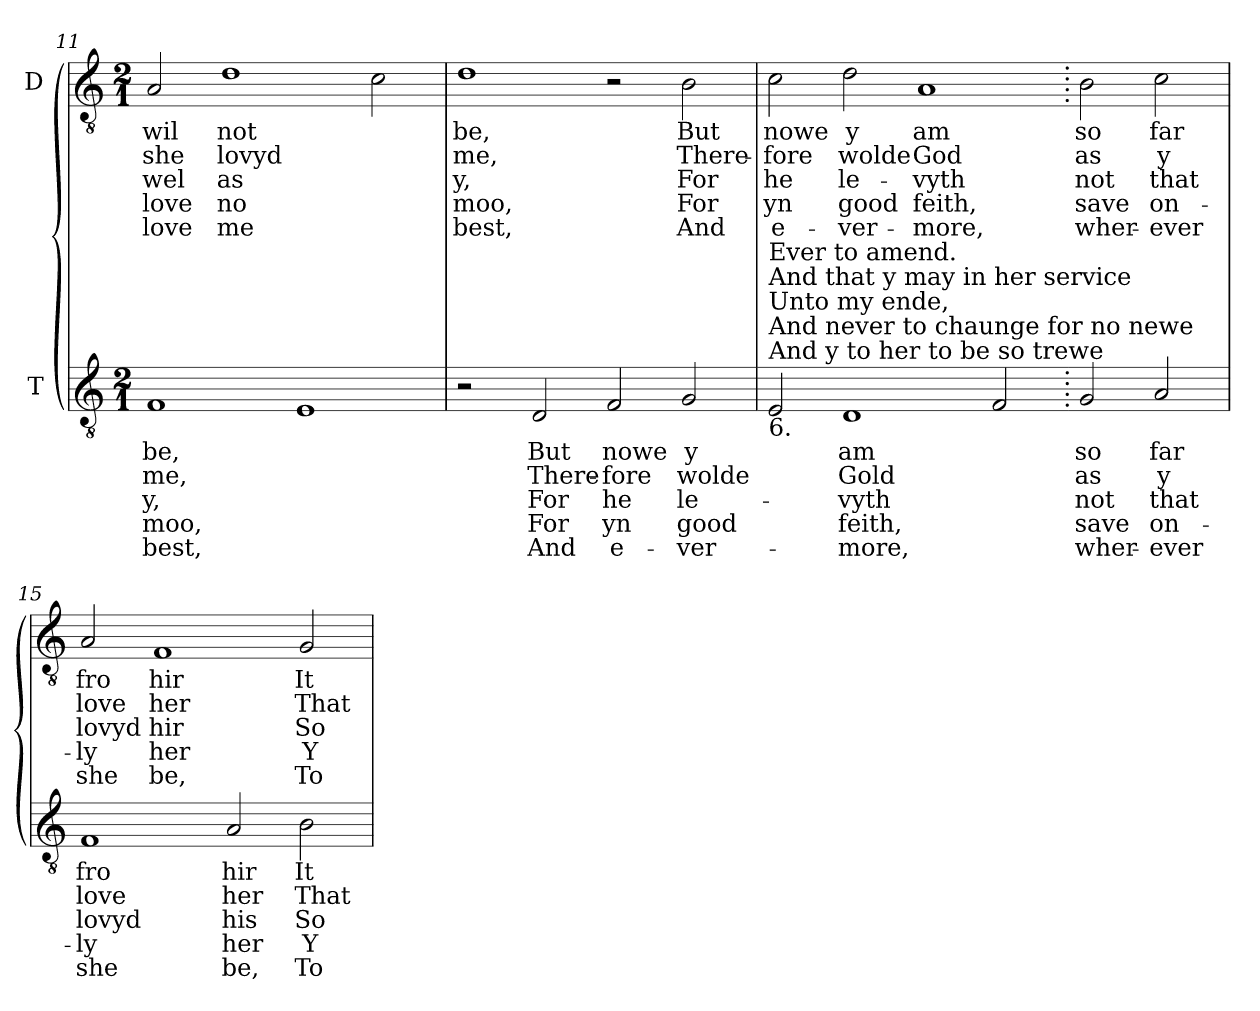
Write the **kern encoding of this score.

**kern	**text	**text	**text	**text	**text	**kern	**text	**text	**text	**text	**text
*part2	*part2	*part2	*part2	*part2	*part2	*part1	*part1	*part1	*part1	*part1	*part1
*staff2	*staff2	*staff2	*staff2	*staff2	*staff2	*staff1	*staff1	*staff1	*staff1	*staff1	*staff1
*I"T	*	*	*	*	*	*I"D	*	*	*	*	*
*clefGv2	*	*	*	*	*	*clefGv2	*	*	*	*	*
*ITrd7c12	*	*	*	*	*	*ITrd7c12	*	*	*	*	*
*k[]	*	*	*	*	*	*k[]	*	*	*	*	*
*C:	*	*	*	*	*	*C:	*	*	*	*	*
*M2/1	*	*	*	*	*	*M2/1	*	*	*	*	*
=11	=11	=11	=11	=11	=11	=11	=11	=11	=11	=11	=11
!	!LO:LY:b:color=#000000	!LO:LY:b:color=#000000	!LO:LY:b:color=#000000	!LO:LY:b:color=#000000	!LO:LY:b:color=#000000	!	!	!	!	!	!
!	!	!	!	!	!	!	!LO:LY:b:color=#000000	!LO:LY:b:color=#000000	!LO:LY:b:color=#000000	!LO:LY:b:color=#000000	!LO:LY:b:color=#000000
1FFi/	be,	me,	y,	moo,	best,	2AAi/	wil	she	wel	love	love
!	!	!	!	!	!	!	!LO:LY:b:color=#000000	!LO:LY:b:color=#000000	!LO:LY:b:color=#000000	!LO:LY:b:color=#000000	!LO:LY:b:color=#000000
.	.	.	.	.	.	1Di\	not	lovyd	as	no	me
1EEi/	.	.	.	.	.	.	.	.	.	.	.
.	.	.	.	.	.	2Ci\	.	.	.	.	.
=12	=12	=12	=12	=12	=12	=12	=12	=12	=12	=12	=12
!	!	!	!	!	!	!	!LO:LY:b:color=#000000	!LO:LY:b:color=#000000	!LO:LY:b:color=#000000	!LO:LY:b:color=#000000	!LO:LY:b:color=#000000
2r	.	.	.	.	.	1Di\	be,	me,	y,	moo,	best,
!	!LO:LY:b:color=#000000	!LO:LY:b:color=#000000	!LO:LY:b:color=#000000	!LO:LY:b:color=#000000	!LO:LY:b:color=#000000	!	!	!	!	!	!
2DDi/	But	There-	For	For	And	.	.	.	.	.	.
!	!LO:LY:b:color=#000000	!LO:LY:b:color=#000000	!LO:LY:b:color=#000000	!LO:LY:b:color=#000000	!LO:LY:b:color=#000000	!	!	!	!	!	!
2FFi/	nowe	-fore	he	yn	e-	2r	.	.	.	.	.
!	!LO:LY:b:color=#000000	!LO:LY:b:color=#000000	!LO:LY:b:color=#000000	!LO:LY:b:color=#000000	!LO:LY:b:color=#000000	!	!	!	!	!	!
!	!	!	!	!	!	!	!LO:LY:b:color=#000000	!LO:LY:b:color=#000000	!LO:LY:b:color=#000000	!LO:LY:b:color=#000000	!LO:LY:b:color=#000000
2GGi/	y	wolde	le-	good	-ver-	2BBi\	But	There-	For	For	And
!!LO:LB:g=z
=13	=13	=13	=13	=13	=13	=13	=13	=13	=13	=13	=13
!LO:TX:b:t=6.	!	!	!	!	!	!	!	!	!	!	!
!LO:TX:t=And y to her to be so trewe	!	!	!	!	!	!	!	!	!	!	!
!LO:TX:t=And never to chaunge for no newe	!	!	!	!	!	!	!	!	!	!	!
!LO:TX:t=Unto my ende,	!	!	!	!	!	!	!	!	!	!	!
!LO:TX:t=And that y may in her service	!	!	!	!	!	!	!	!	!	!	!
!LO:TX:t=Ever to amend.	!	!	!	!	!	!	!	!	!	!	!
!	!	!	!	!	!	!	!LO:LY:b:color=#000000	!LO:LY:b:color=#000000	!LO:LY:b:color=#000000	!LO:LY:b:color=#000000	!LO:LY:b:color=#000000
2EEi/	.	.	.	.	.	2Ci\	nowe	-fore	he	yn	e-
!	!LO:LY:b:color=#000000	!LO:LY:b:color=#000000	!LO:LY:b:color=#000000	!LO:LY:b:color=#000000	!LO:LY:b:color=#000000	!	!	!	!	!	!
!	!	!	!	!	!	!	!LO:LY:b:color=#000000	!LO:LY:b:color=#000000	!LO:LY:b:color=#000000	!LO:LY:b:color=#000000	!LO:LY:b:color=#000000
1DDi/	am	Gold	-vyth	feith,	-more,	2Di\	y	wolde	le-	good	-ver-
!	!	!	!	!	!	!	!LO:LY:b:color=#000000	!LO:LY:b:color=#000000	!LO:LY:b:color=#000000	!LO:LY:b:color=#000000	!LO:LY:b:color=#000000
.	.	.	.	.	.	1AAi/	am	God	-vyth	feith,	-more,
2FFi/	.	.	.	.	.	.	.	.	.	.	.
=14.	=14.	=14.	=14.	=14.	=14.	=14.	=14.	=14.	=14.	=14.	=14.
!	!LO:LY:b:color=#000000	!LO:LY:b:color=#000000	!LO:LY:b:color=#000000	!LO:LY:b:color=#000000	!LO:LY:b:color=#000000	!	!	!	!	!	!
!	!	!	!	!	!	!	!LO:LY:b:color=#000000	!LO:LY:b:color=#000000	!LO:LY:b:color=#000000	!LO:LY:b:color=#000000	!LO:LY:b:color=#000000
2GGi/	so	as	not	save	wher-	2BBi\	so	as	not	save	wher-
!	!LO:LY:b:color=#000000	!LO:LY:b:color=#000000	!LO:LY:b:color=#000000	!LO:LY:b:color=#000000	!LO:LY:b:color=#000000	!	!	!	!	!	!
!	!	!	!	!	!	!	!LO:LY:b:color=#000000	!LO:LY:b:color=#000000	!LO:LY:b:color=#000000	!LO:LY:b:color=#000000	!LO:LY:b:color=#000000
2AAi/	far	y	that	on-	-ever	2Ci\	far	y	that	on-	-ever
=15	=15	=15	=15	=15	=15	=15	=15	=15	=15	=15	=15
!	!LO:LY:b:color=#000000	!LO:LY:b:color=#000000	!LO:LY:b:color=#000000	!LO:LY:b:color=#000000	!LO:LY:b:color=#000000	!	!	!	!	!	!
!	!	!	!	!	!	!	!LO:LY:b:color=#000000	!LO:LY:b:color=#000000	!LO:LY:b:color=#000000	!LO:LY:b:color=#000000	!LO:LY:b:color=#000000
1FFi/	fro	love	lovyd	-ly	she	2AAi/	fro	love	lovyd	-ly	she
!	!	!	!	!	!	!	!LO:LY:b:color=#000000	!LO:LY:b:color=#000000	!LO:LY:b:color=#000000	!LO:LY:b:color=#000000	!LO:LY:b:color=#000000
.	.	.	.	.	.	1FFi/	hir	her	hir	her	be,
!	!LO:LY:b:color=#000000	!LO:LY:b:color=#000000	!LO:LY:b:color=#000000	!LO:LY:b:color=#000000	!LO:LY:b:color=#000000	!	!	!	!	!	!
2AAi/	hir	her	his	her	be,	.	.	.	.	.	.
!	!LO:LY:b:color=#000000	!LO:LY:b:color=#000000	!LO:LY:b:color=#000000	!LO:LY:b:color=#000000	!LO:LY:b:color=#000000	!	!	!	!	!	!
!	!	!	!	!	!	!	!LO:LY:b:color=#000000	!LO:LY:b:color=#000000	!LO:LY:b:color=#000000	!LO:LY:b:color=#000000	!LO:LY:b:color=#000000
2BBi\	It	That	So	Y	To	2GGi/	It	That	So	Y	To
=	=	=	=	=	=	=	=	=	=	=	=
*-	*-	*-	*-	*-	*-	*-	*-	*-	*-	*-	*-
